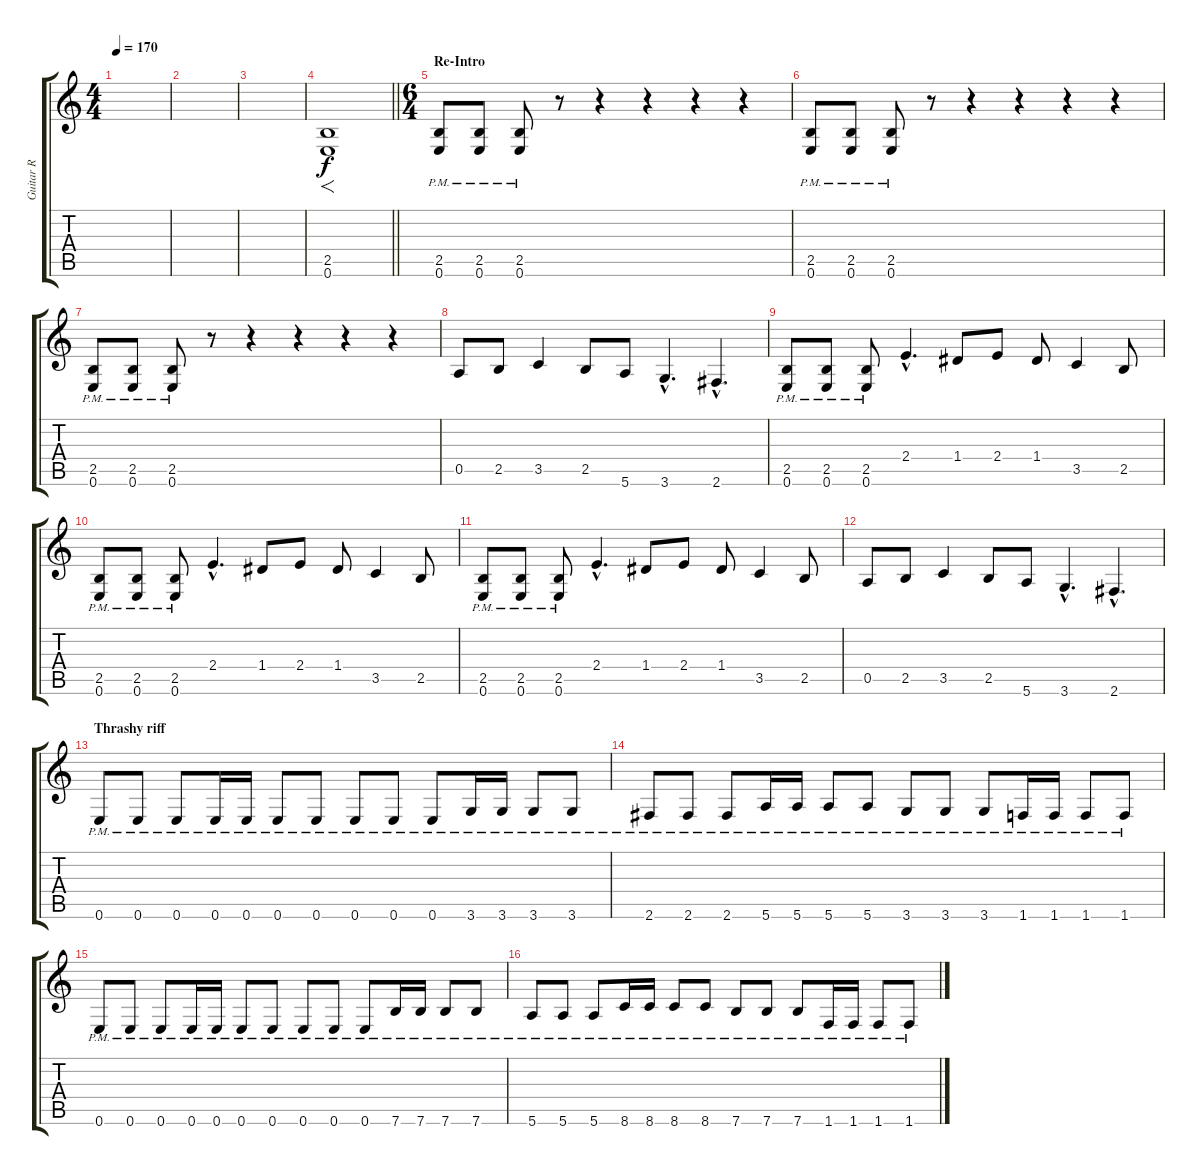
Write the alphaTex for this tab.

\track ("Guitar R" "Guitar R") {instrument distortionguitar}
\staff {score tabs}
\tuning (E4 B3 G3 D3 A2 E2) {hide}
\ts (4 4)
\tempo 170
\clef g2
\ks c
|
|
|
\barLineRight lightlight
(2.5 0.6).1{f volume 14} |
\ts (6 4)
\section ("" "Re-Intro")
(2.5{pm} 0.6{pm}).8 (2.5{pm} 0.6{pm}).8 (2.5{pm} 0.6{pm}).8 r.8 r.4 r.4 r.4 r.4 |
(2.5{pm} 0.6{pm}).8 (2.5{pm} 0.6{pm}).8 (2.5{pm} 0.6{pm}).8 r.8 r.4 r.4 r.4 r.4 |
(2.5{pm} 0.6{pm}).8 (2.5{pm} 0.6{pm}).8 (2.5{pm} 0.6{pm}).8 r.8 r.4 r.4 r.4 r.4 |
0.5.8 2.5.8 3.5.4 2.5.8 5.6.8 3.6{hac}.4{d} 2.6{hac}.4{d} |
(2.5{pm} 0.6{pm}).8 (2.5{pm} 0.6{pm}).8 (2.5{pm} 0.6{pm}).8 2.4{hac}.4{d} 1.4.8 2.4.8 1.4.8 3.5.4 2.5.8 |
(2.5{pm} 0.6{pm}).8 (2.5{pm} 0.6{pm}).8 (2.5{pm} 0.6{pm}).8 2.4{hac}.4{d} 1.4.8 2.4.8 1.4.8 3.5.4 2.5.8 |
(2.5{pm} 0.6{pm}).8 (2.5{pm} 0.6{pm}).8 (2.5{pm} 0.6{pm}).8 2.4{hac}.4{d} 1.4.8 2.4.8 1.4.8 3.5.4 2.5.8 |
0.5.8 2.5.8 3.5.4 2.5.8 5.6.8 3.6{hac}.4{d} 2.6{hac}.4{d} |
\section ("" "Thrashy riff")
0.6{pm}.8 0.6{pm}.8 0.6{pm}.8 0.6{pm}.16 0.6{pm}.16 0.6{pm}.8 0.6{pm}.8 0.6{pm}.8 0.6{pm}.8 0.6{pm}.8 3.6{pm}.16 3.6{pm}.16 3.6{pm}.8 3.6{pm}.8 |
2.6{pm}.8 2.6{pm}.8 2.6{pm}.8 5.6{pm}.16 5.6{pm}.16 5.6{pm}.8 5.6{pm}.8 3.6{pm}.8 3.6{pm}.8 3.6{pm}.8 1.6{pm}.16 1.6{pm}.16 1.6{pm}.8 1.6{pm}.8 |
0.6{pm}.8 0.6{pm}.8 0.6{pm}.8 0.6{pm}.16 0.6{pm}.16 0.6{pm}.8 0.6{pm}.8 0.6{pm}.8 0.6{pm}.8 0.6{pm}.8 7.6{pm}.16 7.6{pm}.16 7.6{pm}.8 7.6{pm}.8 |
5.6{pm}.8 5.6{pm}.8 5.6{pm}.8 8.6{pm}.16 8.6{pm}.16 8.6{pm}.8 8.6{pm}.8 7.6{pm}.8 7.6{pm}.8 7.6{pm}.8 1.6{pm}.16 1.6{pm}.16 1.6{pm}.8 1.6{pm}.8
